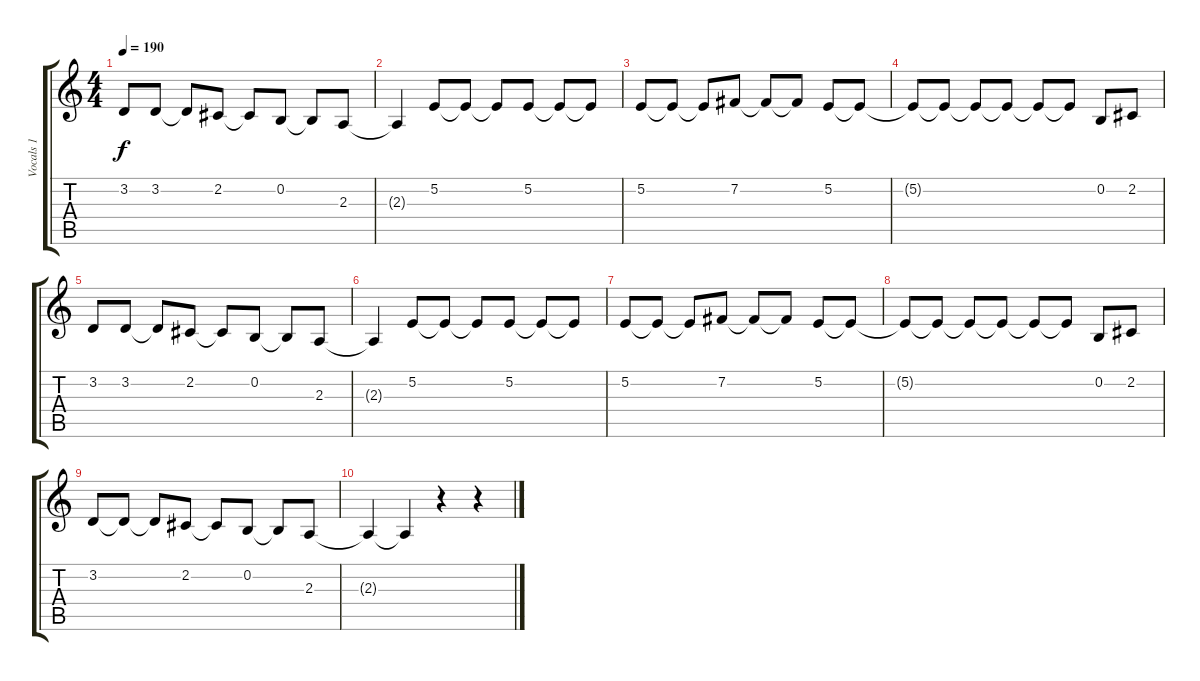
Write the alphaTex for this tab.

\track ("Vocals 1" "Vocals 1") {instrument altosax}
\staff {score tabs}
\tuning (E4 B3 G3 D3 A2 E2) {hide}
\ts (4 4)
\tempo 190
\clef g2
\ks c
3.2.8{dy f} 3.2.8 3.2{t}.8 2.2.8 2.2{t}.8 0.2.8 0.2{t}.8 2.3.8 |
2.3{t}.4 5.2.8 5.2{t}.8 5.2{t}.8 5.2.8 5.2{t}.8 5.2{t}.8 |
5.2.8 5.2{t}.8 5.2{t}.8 7.2.8 7.2{t}.8 7.2{t}.8 5.2.8 5.2{t}.8 |
5.2{t}.8 5.2{t}.8 5.2{t}.8 5.2{t}.8 5.2{t}.8 5.2{t}.8 0.2.8 2.2.8 |
3.2.8 3.2.8 3.2{t}.8 2.2.8 2.2{t}.8 0.2.8 0.2{t}.8 2.3.8 |
2.3{t}.4 5.2.8 5.2{t}.8 5.2{t}.8 5.2.8 5.2{t}.8 5.2{t}.8 |
5.2.8 5.2{t}.8 5.2{t}.8 7.2.8 7.2{t}.8 7.2{t}.8 5.2.8 5.2{t}.8 |
5.2{t}.8 5.2{t}.8 5.2{t}.8 5.2{t}.8 5.2{t}.8 5.2{t}.8 0.2.8 2.2.8 |
3.2.8 3.2{t}.8 3.2{t}.8 2.2.8 2.2{t}.8 0.2.8 0.2{t}.8 2.3.8 |
2.3{t}.4 2.3{t}.4 r.4 r.4
